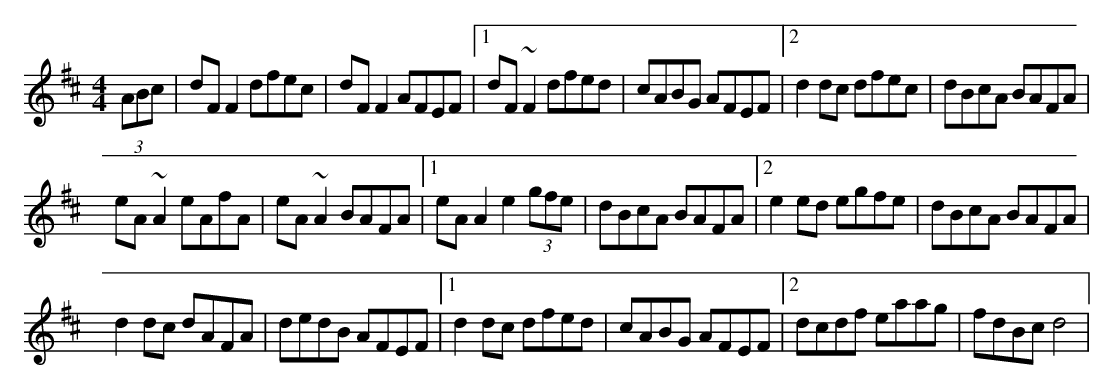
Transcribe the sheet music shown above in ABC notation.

X:1
M:4/4
K:D
(3ABc|dF F2 dfec|dF F2 AFEF |1 dF~F2 dfed|cABG AFEF|2 d2 dc dfec |dBcA BAFA|
eA~A2 eAfA|eA~A2 BAFA|1 eA A2 e2 (3gfe|dBcA BAFA|2 e2 ed egfe|dBcA BAFA|
d2 dc dAFA|dedB AFEF|1 d2dc dfed|cABG AFEF|2dcdf eaag|fdBc d4|
